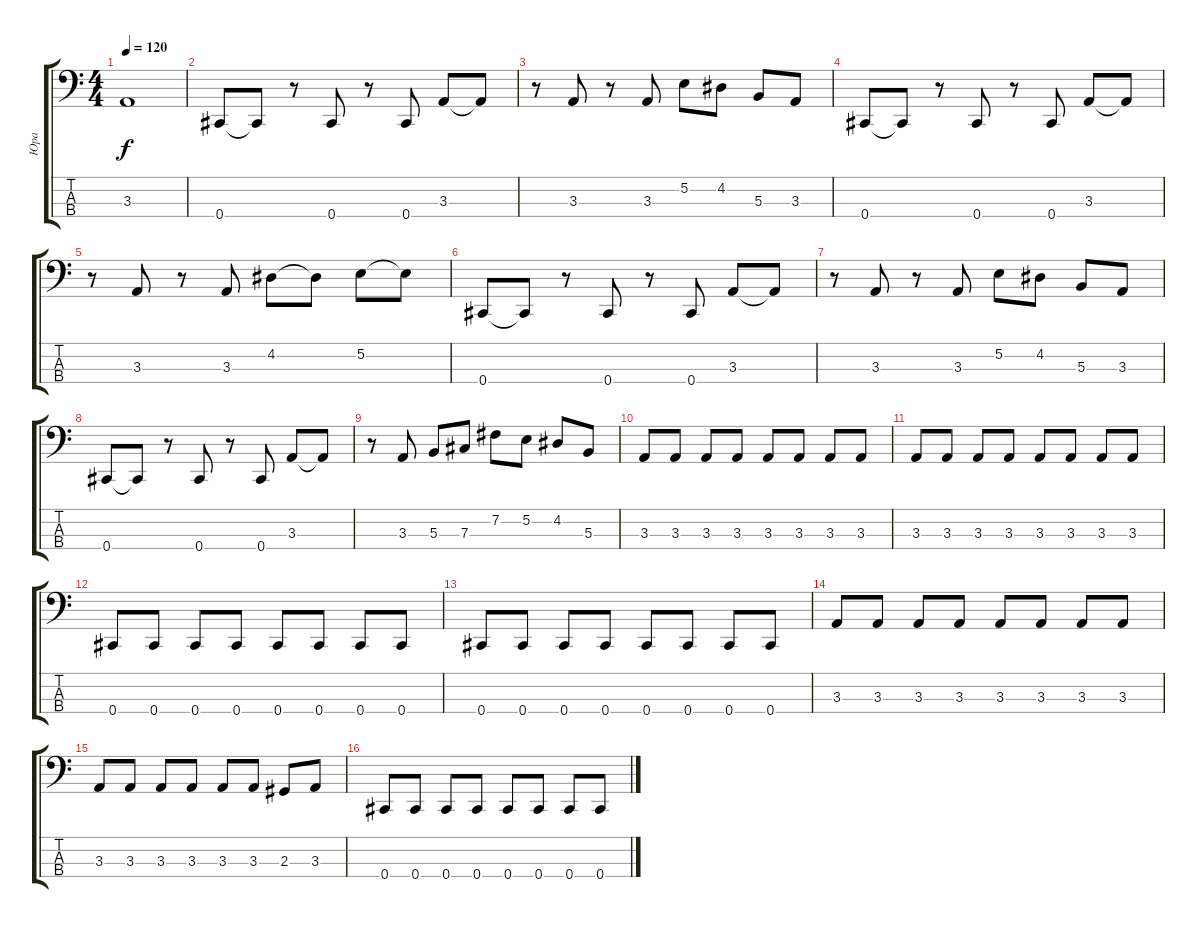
\track ("Юра" "Юра") {instrument acousticbass}
\staff {score tabs}
\tuning (E2 B1 Gb1 Db1) {hide}
\ts (4 4)
\tempo 120
\clef f4
\ks c
3.3{t}.1{dy f} |
0.4.8 0.4{t}.8 r.8 0.4.8 r.8 0.4.8 3.3.8 3.3{t}.8 |
r.8 3.3.8 r.8 3.3.8 5.2.8 4.2.8 5.3.8 3.3.8 |
0.4.8 0.4{t}.8 r.8 0.4.8 r.8 0.4.8 3.3.8 3.3{t}.8 |
r.8 3.3.8 r.8 3.3.8 4.2.8 4.2{t}.8 5.2.8 5.2{t}.8 |
0.4.8 0.4{t}.8 r.8 0.4.8 r.8 0.4.8 3.3.8 3.3{t}.8 |
r.8 3.3.8 r.8 3.3.8 5.2.8 4.2.8 5.3.8 3.3.8 |
0.4.8 0.4{t}.8 r.8 0.4.8 r.8 0.4.8 3.3.8 3.3{t}.8 |
r.8 3.3.8 5.3.8 7.3.8 7.2.8 5.2.8 4.2.8 5.3.8 |
3.3.8 3.3.8 3.3.8 3.3.8 3.3.8 3.3.8 3.3.8 3.3.8 |
3.3.8 3.3.8 3.3.8 3.3.8 3.3.8 3.3.8 3.3.8 3.3.8 |
0.4.8 0.4.8 0.4.8 0.4.8 0.4.8 0.4.8 0.4.8 0.4.8 |
0.4.8 0.4.8 0.4.8 0.4.8 0.4.8 0.4.8 0.4.8 0.4.8 |
3.3.8 3.3.8 3.3.8 3.3.8 3.3.8 3.3.8 3.3.8 3.3.8 |
3.3.8 3.3.8 3.3.8 3.3.8 3.3.8 3.3.8 2.3.8 3.3.8 |
0.4.8 0.4.8 0.4.8 0.4.8 0.4.8 0.4.8 0.4.8 0.4.8
